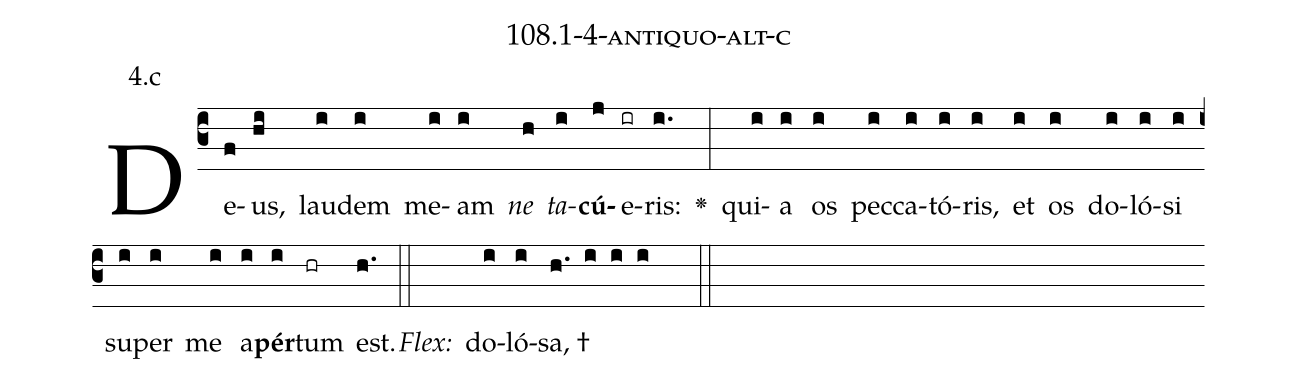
name: 108.1-4-antiquo-alt-c;
annotation: 4.c;
%%
(c3)De(f)us,(hi) lau(i)dem(i) me(i)am(i) <i>ne</i>(h) <i>ta</i>(i)<b>cú</b>(j)e(ir)ris:(i.) <v>\greheightstar</v>(:) qui(i)a(i) os(i) pec(i)ca(i)tó(i)ris,(i) et(i) os(i) do(i)ló(i)si(i) su(i)per(i) me(i) a(i)<b>pér</b>(i)tum(hr) est.(h.) (::)
<i>Flex:</i>()  do(i)ló(i)sa, †(h. i i i  ::)

%E(i) u(i) o(i) u(i) a(i) e.(h.) (::)
